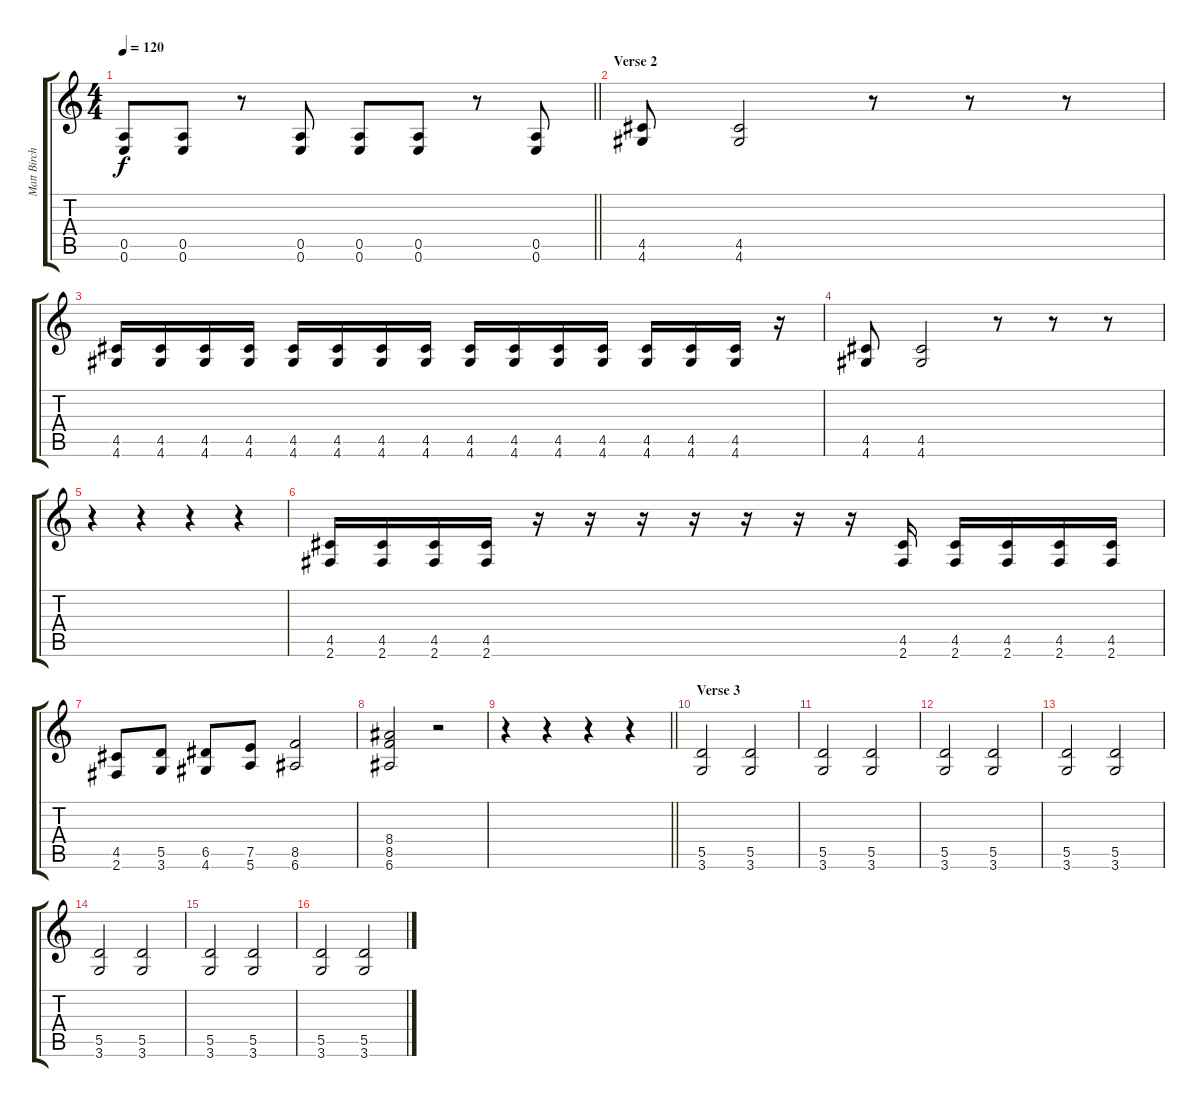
\track ("Matt Birch" "Matt Birch") {instrument overdrivenguitar}
\staff {score tabs}
\tuning (E4 B3 G3 D3 A2 E2) {hide}
\ts (4 4)
\tempo 120
\clef g2
\barLineRight lightlight
\ks c
(0.5 0.6).8{dy f} (0.5 0.6).8 r.8 (0.5 0.6).8 (0.5 0.6).8 (0.5 0.6).8 r.8 (0.5 0.6).8 |
\section ("" "Verse 2")
(4.5 4.6).8 (4.5 4.6).2 r.8 r.8 r.8 |
(4.5 4.6).16 (4.5 4.6).16 (4.5 4.6).16 (4.5 4.6).16 (4.5 4.6).16 (4.5 4.6).16 (4.5 4.6).16 (4.5 4.6).16 (4.5 4.6).16 (4.5 4.6).16 (4.5 4.6).16 (4.5 4.6).16 (4.5 4.6).16 (4.5 4.6).16 (4.5 4.6).16 r.16 |
(4.5 4.6).8 (4.5 4.6).2 r.8 r.8 r.8 |
r.4 r.4 r.4 r.4 |
(4.5 2.6).16 (4.5 2.6).16 (4.5 2.6).16 (4.5 2.6).16 r.16 r.16 r.16 r.16 r.16 r.16 r.16 (4.5 2.6).16 (4.5 2.6).16 (4.5 2.6).16 (4.5 2.6).16 (4.5 2.6).16 |
(4.5 2.6).8 (5.5 3.6).8 (6.5 4.6).8 (7.5 5.6).8 (8.5 6.6).2 |
(8.4 8.5 6.6).2 r.2 |
\barLineRight lightlight
r.4 r.4 r.4 r.4 |
\section ("" "Verse 3")
(5.5 3.6).2 (5.5 3.6).2 |
(5.5 3.6).2 (5.5 3.6).2 |
(5.5 3.6).2 (5.5 3.6).2 |
(5.5 3.6).2 (5.5 3.6).2 |
(5.5 3.6).2 (5.5 3.6).2 |
(5.5 3.6).2 (5.5 3.6).2 |
(5.5 3.6).2 (5.5 3.6).2
